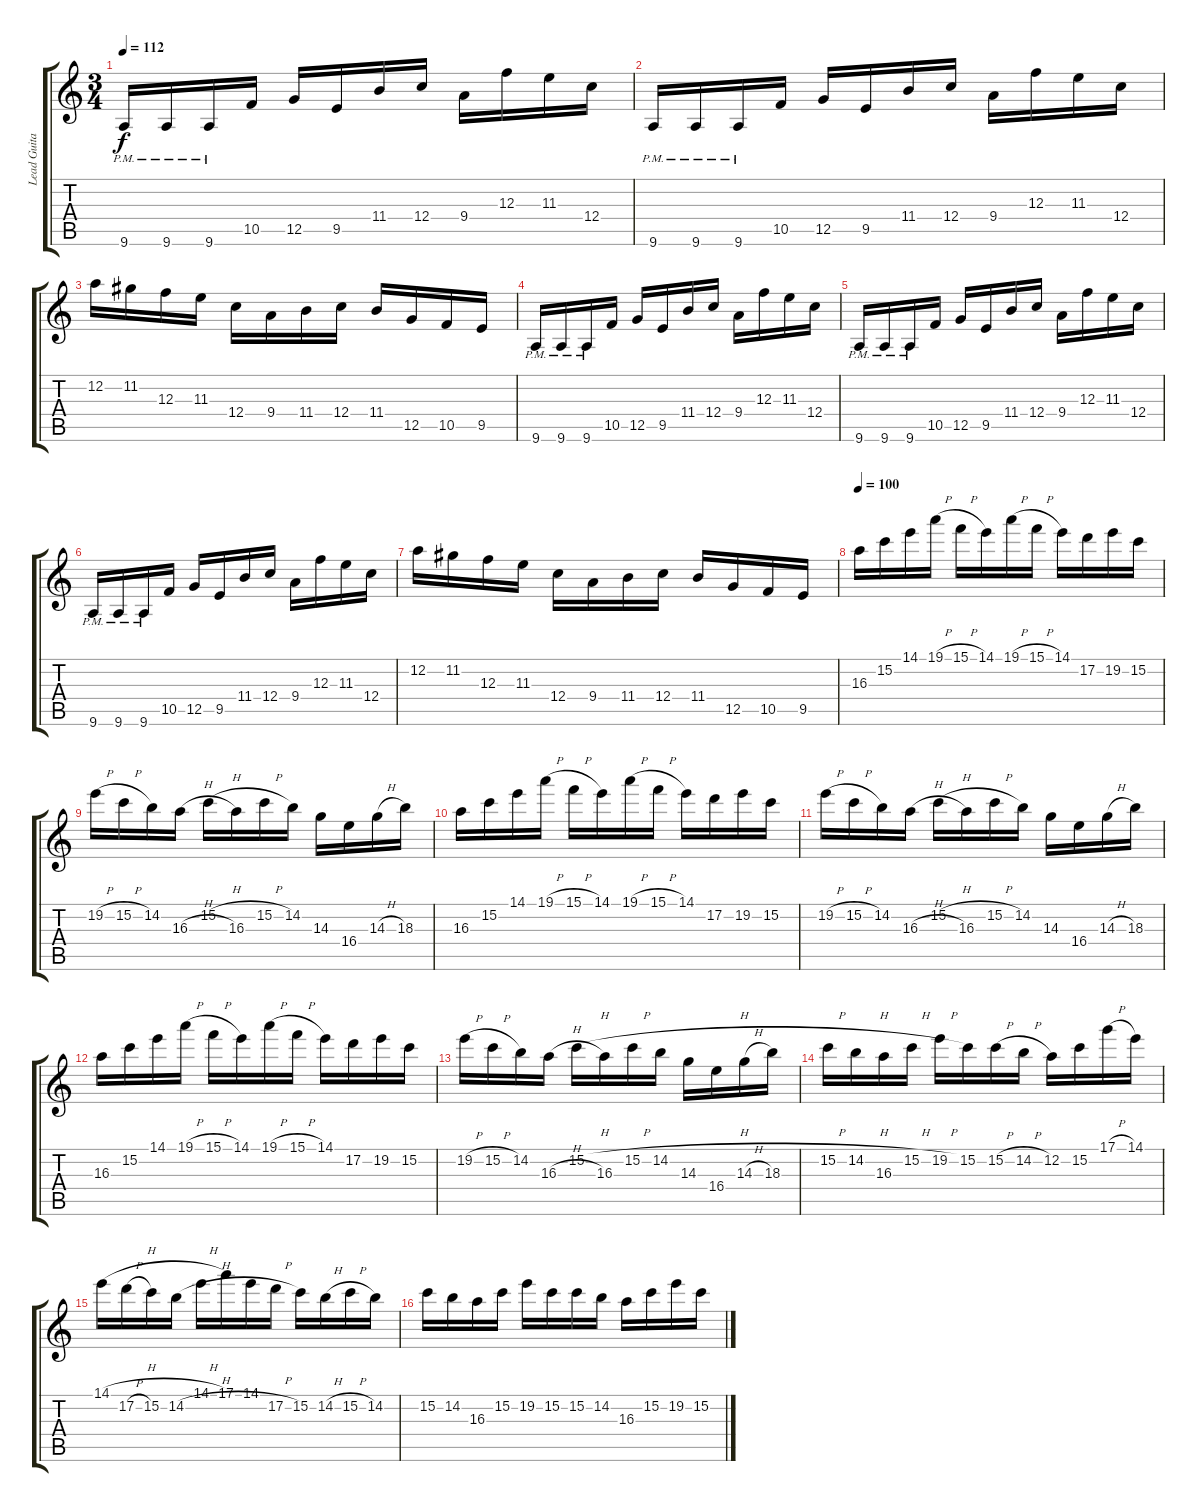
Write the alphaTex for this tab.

\track ("Lead Guitar" "Lead Guita") {instrument distortionguitar}
\staff {score tabs}
\tuning (D4 A3 F3 C3 G2 C2) {hide}
\ts (3 4)
\tempo 112
\clef g2
\ks c
9.6{pm}.16{dy f} 9.6{pm}.16 9.6{pm}.16 10.5.16 12.5.16 9.5.16 11.4.16 12.4.16 9.4.16 12.3.16 11.3.16 12.4.16 |
9.6{pm}.16 9.6{pm}.16 9.6{pm}.16 10.5.16 12.5.16 9.5.16 11.4.16 12.4.16 9.4.16 12.3.16 11.3.16 12.4.16 |
12.2.16 11.2.16 12.3.16 11.3.16 12.4.16 9.4.16 11.4.16 12.4.16 11.4.16 12.5.16 10.5.16 9.5.16 |
9.6{pm}.16 9.6{pm}.16 9.6{pm}.16 10.5.16 12.5.16 9.5.16 11.4.16 12.4.16 9.4.16 12.3.16 11.3.16 12.4.16 |
9.6{pm}.16 9.6{pm}.16 9.6{pm}.16 10.5.16 12.5.16 9.5.16 11.4.16 12.4.16 9.4.16 12.3.16 11.3.16 12.4.16 |
9.6{pm}.16 9.6{pm}.16 9.6{pm}.16 10.5.16 12.5.16 9.5.16 11.4.16 12.4.16 9.4.16 12.3.16 11.3.16 12.4.16 |
12.2.16 11.2.16 12.3.16 11.3.16 12.4.16 9.4.16 11.4.16 12.4.16 11.4.16 12.5.16 10.5.16 9.5.16 |
\tempo 100
16.3.16 15.2.16 14.1.16 19.1{h}.16 15.1{h}.16 14.1.16 19.1{h}.16 15.1{h}.16 14.1.16 17.2.16 19.2.16 15.2.16 |
19.2{h}.16 15.2{h}.16 14.2.16 16.3{h}.16 15.2{h}.16 16.3.16 15.2{h}.16 14.2.16 14.3.16 16.4.16 14.3{h}.16 18.3.16 |
16.3.16 15.2.16 14.1.16 19.1{h}.16 15.1{h}.16 14.1.16 19.1{h}.16 15.1{h}.16 14.1.16 17.2.16 19.2.16 15.2.16 |
19.2{h}.16 15.2{h}.16 14.2.16 16.3{h}.16 15.2{h}.16 16.3.16 15.2{h}.16 14.2.16 14.3.16 16.4.16 14.3{h}.16 18.3.16 |
16.3.16 15.2.16 14.1.16 19.1{h}.16 15.1{h}.16 14.1.16 19.1{h}.16 15.1{h}.16 14.1.16 17.2.16 19.2.16 15.2.16 |
19.2{h}.16 15.2{h}.16 14.2.16 16.3{h}.16 15.2{h}.16 16.3.16 15.2{h}.16 14.2{h}.16 14.3.16 16.4.16 14.3{h}.16 18.3.16 |
15.2{h}.16 14.2{h}.16 16.3.16 15.2{h}.16 19.2{h}.16 15.2.16 15.2{h}.16 14.2{h}.16 12.2.16 15.2.16 17.1{h}.16 14.1.16 |
14.1{h}.16 17.2{h}.16 15.2.16 14.2{h}.16 14.1{h}.16 17.1.16 14.1.16 17.2{h}.16 15.2.16 14.2{h}.16 15.2{h}.16 14.2.16 |
15.2.16 14.2.16 16.3.16 15.2.16 19.2.16 15.2.16 15.2.16 14.2.16 16.3.16 15.2.16 19.2.16 15.2.16
